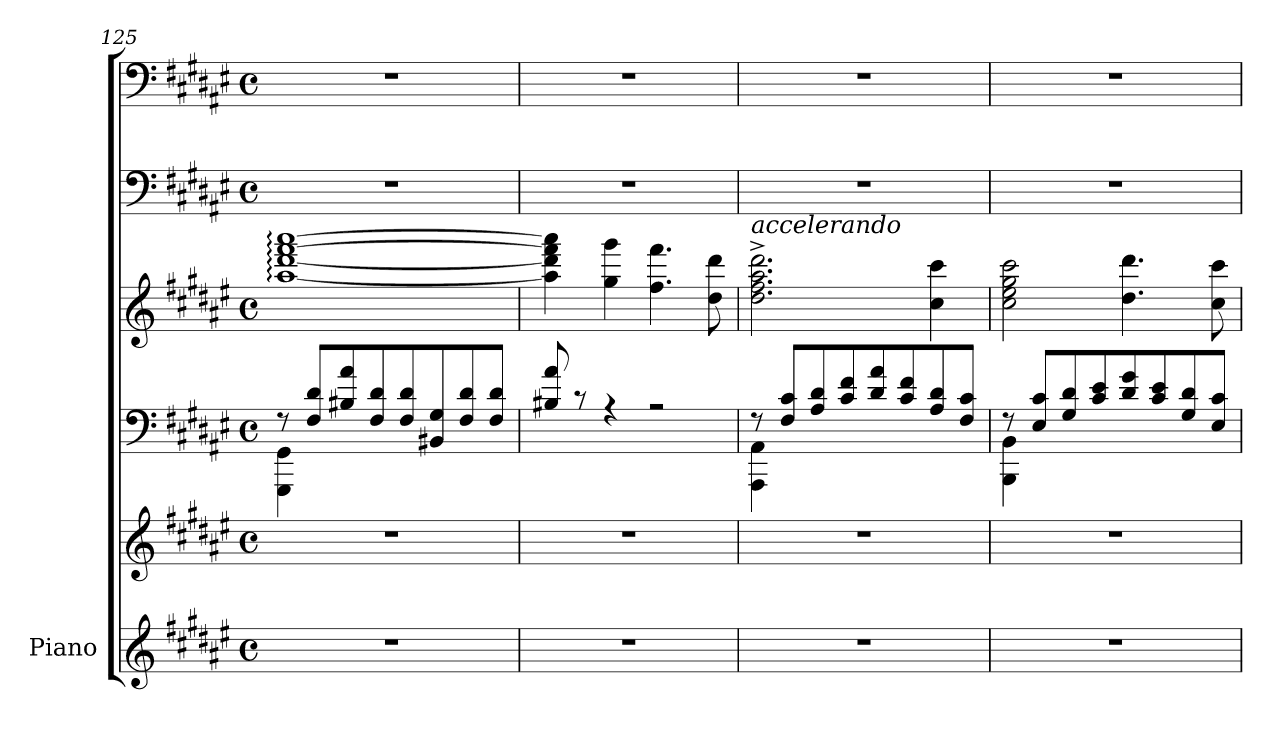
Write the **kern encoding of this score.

**kern	**kern	**kern	**kern	**kern	**kern
*part1	*part1	*part1	*part1	*part1	*part1
*staff6	*staff5	*staff4	*staff3	*staff2	*staff1
*I"Piano	*	*	*	*	*
*I'Pno.	*	*	*	*	*
!!LO:PB:g=z
*clefG2	*clefG2	*clefF4	*clefG2	*clefF4	*clefF4
*k[f#c#g#d#a#e#]	*k[f#c#g#d#a#e#]	*k[f#c#g#d#a#e#]	*k[f#c#g#d#a#e#]	*k[f#c#g#d#a#e#]	*k[f#c#g#d#a#e#]
*M4/4	*M4/4	*M4/4	*M4/4	*M4/4	*M4/4
*met(c)	*met(c)	*met(c)	*met(c)	*met(c)	*met(c)
=125	=125	=125	=125	=125	=125
*	*	*^	*	*	*
1r	1r	8rF	4GGG#\ 4GG#\	[1aa#: [1ddd#: [1fff#: [1aaa#:	1r	1r
.	.	8F#/ 8d#/L	.	.	.	.
.	.	8B#X/ 8a#/	4ryy	.	.	.
.	.	8F#/ 8d#/	.	.	.	.
.	.	8F#/ 8d#/	2ryy	.	.	.
.	.	8BB#X/ 8G#/	.	.	.	.
.	.	8F#/ 8d#/	.	.	.	.
.	.	8F#/ 8d#/J	.	.	.	.
*	*	*v	*v	*	*	*
=126	=126	=126	=126	=126	=126
1r	1r	8B#X/ 8a#/	4aa#\] 4ddd#\] 4fff#\] 4aaa#\]	1r	1r
.	.	8rc	.	.	.
.	.	4rA	4gg#\ 4ggg#\	.	.
.	.	2rA	4.ff#\ 4.fff#\	.	.
.	.	.	8dd#\ 8ddd#\	.	.
=127	=127	=127	=127	=127	=127
*	*	*^	*	*	*
!	!	!	!	!LO:TX:a:i:t=accelerando	!	!
1r	1r	8rF	4AAA#\ 4AA#\	2.dd#\^ 2.ff#\^ 2.aa#\^ 2.ddd#\^	1r	1r
.	.	8F#/ 8c#/L	.	.	.	.
.	.	8A#/ 8d#/	4ryy	.	.	.
.	.	8c#/ 8f#/	.	.	.	.
.	.	8d#/ 8a#/	2ryy	.	.	.
.	.	8c#/ 8f#/	.	.	.	.
.	.	8A#/ 8d#/	.	4cc#\ 4ccc#\	.	.
.	.	8F#/ 8c#/J	.	.	.	.
=128	=128	=128	=128	=128	=128	=128
1r	1r	8rF	4BBB\ 4BB\	2cc#\ 2ee#\ 2gg#\ 2ccc#\	1r	1r
.	.	8E#/ 8c#/L	.	.	.	.
.	.	8G#/ 8d#/	4ryy	.	.	.
.	.	8c#/ 8e#/	.	.	.	.
.	.	8d#/ 8g#/	2ryy	4.dd#\ 4.ddd#\	.	.
.	.	8c#/ 8e#/	.	.	.	.
.	.	8G#/ 8d#/	.	.	.	.
.	.	8E#/ 8c#/J	.	8cc#\ 8ccc#\	.	.
*	*	*v	*v	*	*	*
=	=	=	=	=	=
*-	*-	*-	*-	*-	*-
